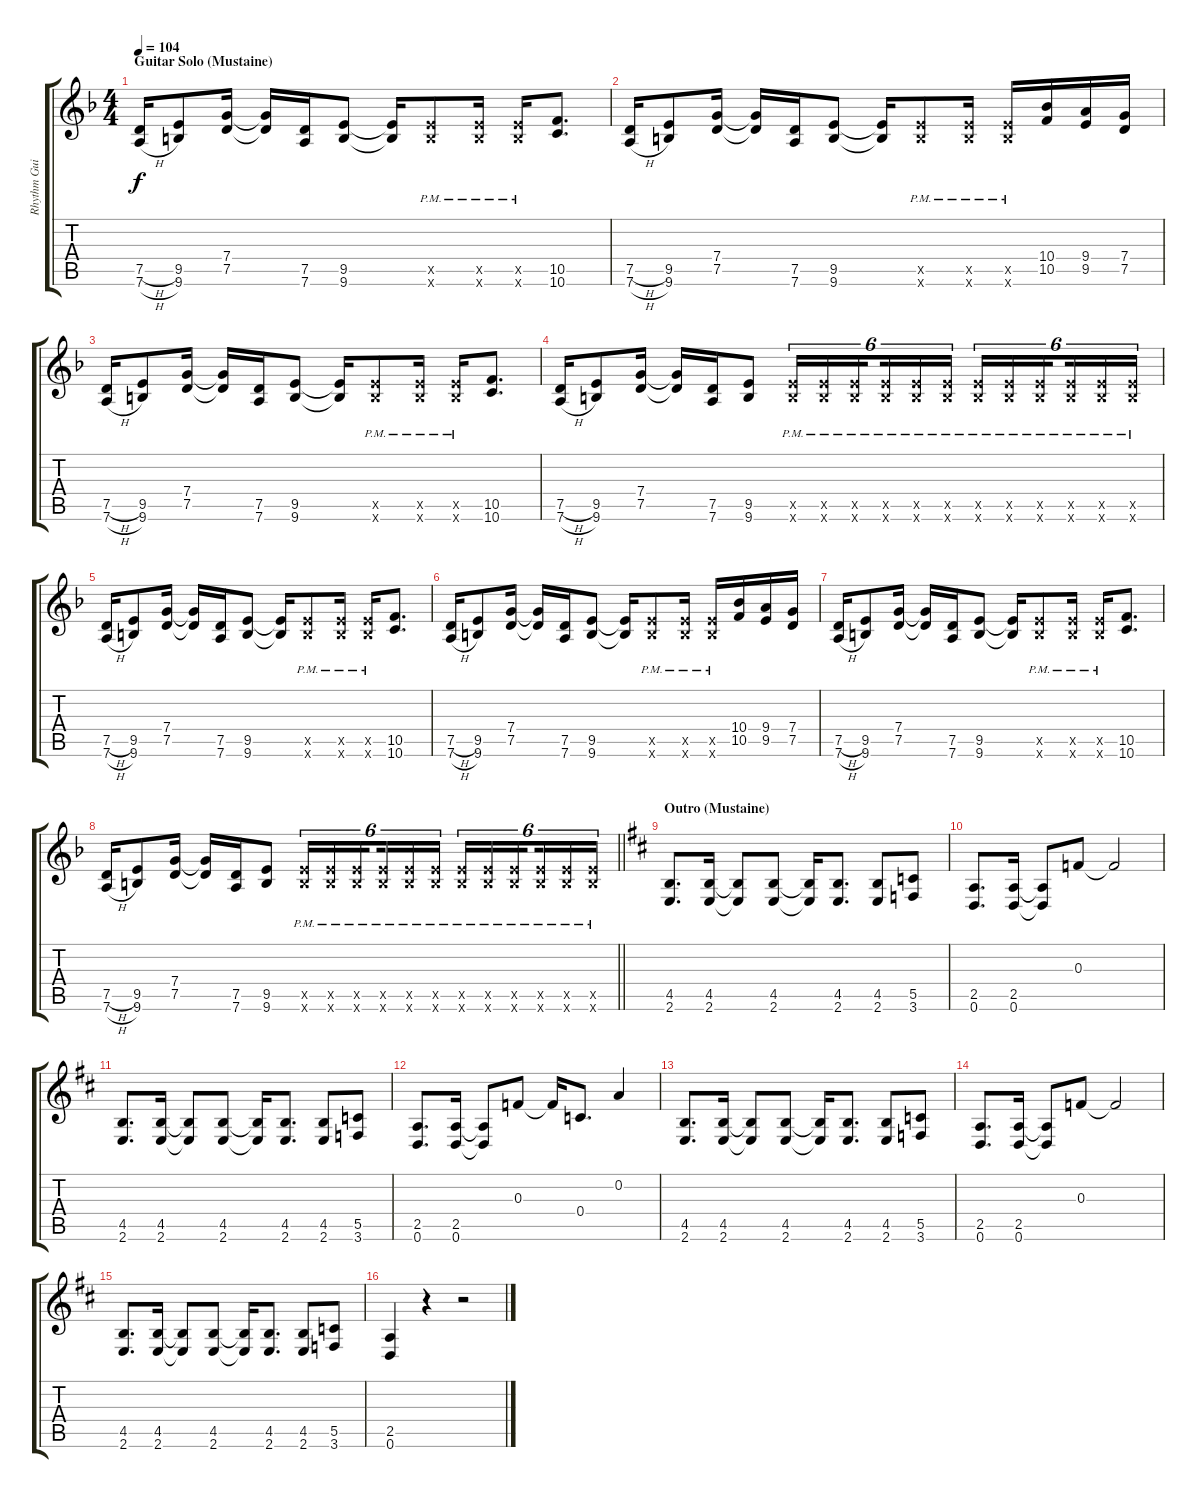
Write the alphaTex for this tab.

\track ("Rhythm Guitar 2" "Rhythm Gui") {instrument distortionguitar}
\staff {score tabs}
\tuning (D4 A3 F3 C3 G2 D2) {hide}
\ts (4 4)
\section ("" "Guitar Solo (Mustaine)")
\tempo 104
\clef g2
\ks dminor
(7.5{h} 7.6{h}).16{dy f} (9.5 9.6).8 (7.4 7.5).16 (7.4{t} 7.5{t}).16 (7.5 7.6).16 (9.5 9.6).8 (9.5{t} 9.6{t}).16 (9.5{pm x} 9.6{pm x}).8 (9.5{pm x} 9.6{pm x}).16 (9.5{pm x} 9.6{pm x}).16 (10.5 10.6).8{d} |
(7.5{h} 7.6{h}).16 (9.5 9.6).8 (7.4 7.5).16 (7.4{t} 7.5{t}).16 (7.5 7.6).16 (9.5 9.6).8 (9.5{t} 9.6{t}).16 (9.5{pm x} 9.6{pm x}).8 (9.5{pm x} 9.6{pm x}).16 (9.5{pm x} 9.6{pm x}).16 (10.4 10.5).16 (9.4 9.5).16 (7.4 7.5).16 |
(7.5{h} 7.6{h}).16 (9.5 9.6).8 (7.4 7.5).16 (7.4{t} 7.5{t}).16 (7.5 7.6).16 (9.5 9.6).8 (9.5{t} 9.6{t}).16 (9.5{pm x} 9.6{pm x}).8 (9.5{pm x} 9.6{pm x}).16 (9.5{pm x} 9.6{pm x}).16 (10.5 10.6).8{d} |
(7.5{h} 7.6{h}).16 (9.5 9.6).8 (7.4 7.5).16 (7.4{t} 7.5{t}).16 (7.5 7.6).16 (9.5 9.6).8 (9.5{pm x} 9.6{pm x}).16{tu (6 4)} (9.5{pm x} 9.6{pm x}).16{tu (6 4)} (9.5{pm x} 9.6{pm x}).16{tu (6 4) beam splitsecondary} (9.5{pm x} 9.6{pm x}).16{tu (6 4)} (9.5{pm x} 9.6{pm x}).16{tu (6 4)} (9.5{pm x} 9.6{pm x}).16{tu (6 4)} (9.5{pm x} 9.6{pm x}).16{tu (6 4)} (9.5{pm x} 9.6{pm x}).16{tu (6 4)} (9.5{pm x} 9.6{pm x}).16{tu (6 4) beam splitsecondary} (9.5{pm x} 9.6{pm x}).16{tu (6 4)} (9.5{pm x} 9.6{pm x}).16{tu (6 4)} (9.5{pm x} 9.6{pm x}).16{tu (6 4)} |
(7.5{h} 7.6{h}).16 (9.5 9.6).8 (7.4 7.5).16 (7.4{t} 7.5{t}).16 (7.5 7.6).16 (9.5 9.6).8 (9.5{t} 9.6{t}).16 (9.5{pm x} 9.6{pm x}).8 (9.5{pm x} 9.6{pm x}).16 (9.5{pm x} 9.6{pm x}).16 (10.5 10.6).8{d} |
(7.5{h} 7.6{h}).16 (9.5 9.6).8 (7.4 7.5).16 (7.4{t} 7.5{t}).16 (7.5 7.6).16 (9.5 9.6).8 (9.5{t} 9.6{t}).16 (9.5{pm x} 9.6{pm x}).8 (9.5{pm x} 9.6{pm x}).16 (9.5{pm x} 9.6{pm x}).16 (10.4 10.5).16 (9.4 9.5).16 (7.4 7.5).16 |
(7.5{h} 7.6{h}).16 (9.5 9.6).8 (7.4 7.5).16 (7.4{t} 7.5{t}).16 (7.5 7.6).16 (9.5 9.6).8 (9.5{t} 9.6{t}).16 (9.5{pm x} 9.6{pm x}).8 (9.5{pm x} 9.6{pm x}).16 (9.5{pm x} 9.6{pm x}).16 (10.5 10.6).8{d} |
\barLineRight lightlight
(7.5{h} 7.6{h}).16 (9.5 9.6).8 (7.4 7.5).16 (7.4{t} 7.5{t}).16 (7.5 7.6).16 (9.5 9.6).8 (9.5{pm x} 9.6{pm x}).16{tu (6 4)} (9.5{pm x} 9.6{pm x}).16{tu (6 4)} (9.5{pm x} 9.6{pm x}).16{tu (6 4) beam splitsecondary} (9.5{pm x} 9.6{pm x}).16{tu (6 4)} (9.5{pm x} 9.6{pm x}).16{tu (6 4)} (9.5{pm x} 9.6{pm x}).16{tu (6 4)} (9.5{pm x} 9.6{pm x}).16{tu (6 4)} (9.5{pm x} 9.6{pm x}).16{tu (6 4)} (9.5{pm x} 9.6{pm x}).16{tu (6 4) beam splitsecondary} (9.5{pm x} 9.6{pm x}).16{tu (6 4)} (9.5{pm x} 9.6{pm x}).16{tu (6 4)} (9.5{pm x} 9.6{pm x}).16{tu (6 4)} |
\section ("" "Outro (Mustaine)")
\ks bminor
(4.5 2.6).8{d} (4.5 2.6).16 (4.5{t} 2.6{t}).8 (4.5 2.6).8 (4.5{t} 2.6{t}).16 (4.5 2.6).8{d} (4.5 2.6).8 (5.5 3.6).8 |
(2.5 0.6).8{d} (2.5 0.6).16 (2.5{t} 0.6{t}).8 0.3.8 0.3{t}.2 |
(4.5 2.6).8{d} (4.5 2.6).16 (4.5{t} 2.6{t}).8 (4.5 2.6).8 (4.5{t} 2.6{t}).16 (4.5 2.6).8{d} (4.5 2.6).8 (5.5 3.6).8 |
(2.5 0.6).8{d} (2.5 0.6).16 (2.5{t} 0.6{t}).8 0.3.8 0.3{t}.16 0.4.8{d} 0.2.4 |
(4.5 2.6).8{d} (4.5 2.6).16 (4.5{t} 2.6{t}).8 (4.5 2.6).8 (4.5{t} 2.6{t}).16 (4.5 2.6).8{d} (4.5 2.6).8 (5.5 3.6).8 |
(2.5 0.6).8{d} (2.5 0.6).16 (2.5{t} 0.6{t}).8 0.3.8 0.3{t}.2 |
(4.5 2.6).8{d} (4.5 2.6).16 (4.5{t} 2.6{t}).8 (4.5 2.6).8 (4.5{t} 2.6{t}).16 (4.5 2.6).8{d} (4.5 2.6).8 (5.5 3.6).8 |
(2.5 0.6).4 r.4 r.2
